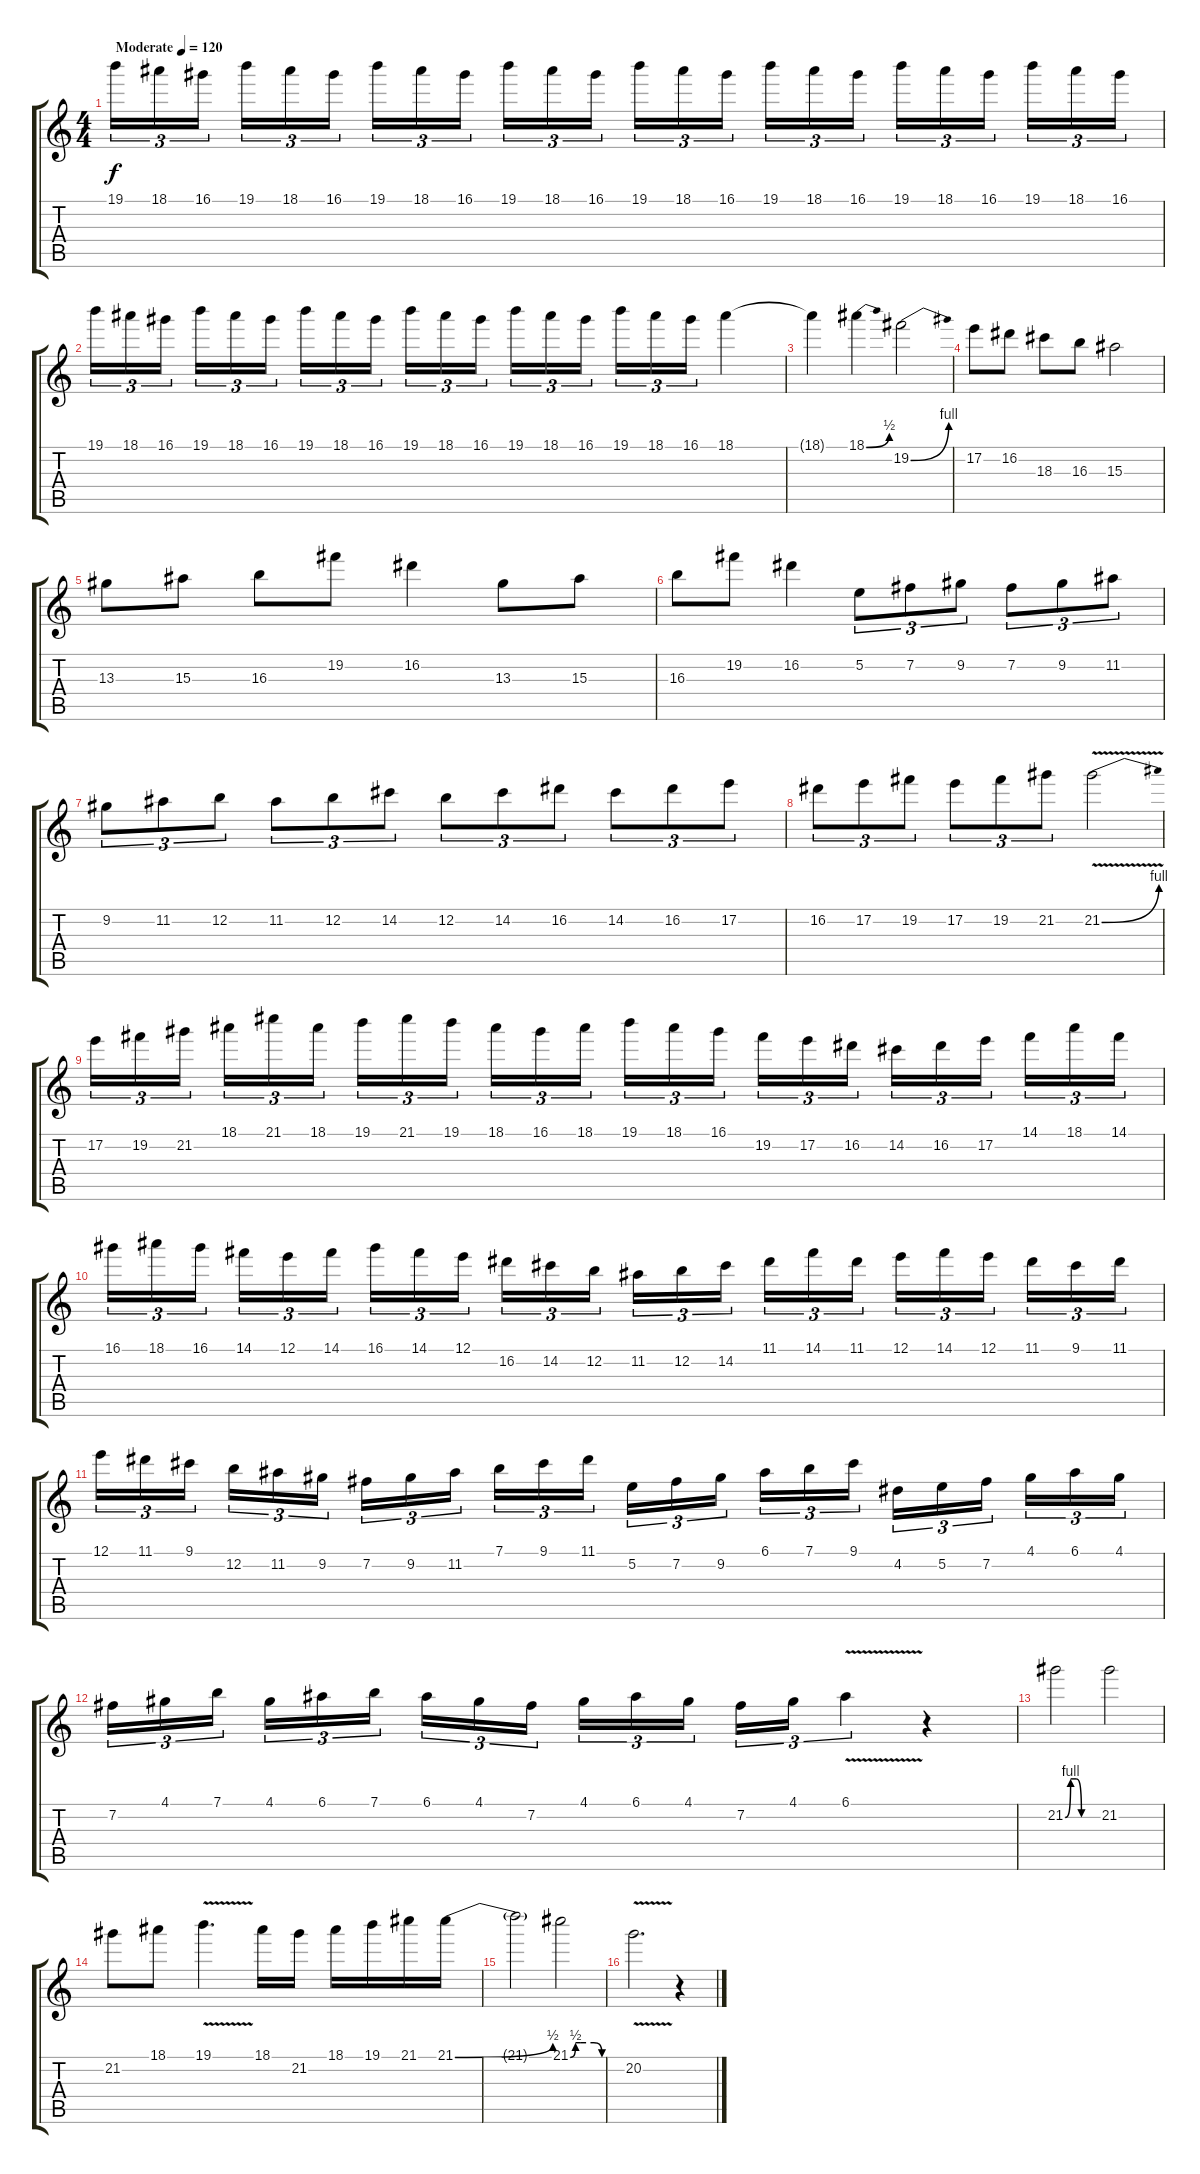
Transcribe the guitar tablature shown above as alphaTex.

\track "" {instrument overdrivenguitar}
\staff {score tabs}
\tuning (E4 B3 G3 D3 A2 E2) {hide}
\ts (4 4)
\tempo (120 "Moderate")
\clef g2
\ks c
19.1.16{tu (3 2) dy f instrument overdrivenguitar} 18.1.16{tu (3 2)} 16.1.16{tu (3 2) beam splitsecondary} 19.1.16{tu (3 2)} 18.1.16{tu (3 2)} 16.1.16{tu (3 2)} 19.1.16{tu (3 2)} 18.1.16{tu (3 2)} 16.1.16{tu (3 2) beam splitsecondary} 19.1.16{tu (3 2)} 18.1.16{tu (3 2)} 16.1.16{tu (3 2)} 19.1.16{tu (3 2)} 18.1.16{tu (3 2)} 16.1.16{tu (3 2) beam splitsecondary} 19.1.16{tu (3 2)} 18.1.16{tu (3 2)} 16.1.16{tu (3 2)} 19.1.16{tu (3 2)} 18.1.16{tu (3 2)} 16.1.16{tu (3 2) beam splitsecondary} 19.1.16{tu (3 2)} 18.1.16{tu (3 2)} 16.1.16{tu (3 2)} |
19.1.16{tu (3 2)} 18.1.16{tu (3 2)} 16.1.16{tu (3 2) beam splitsecondary} 19.1.16{tu (3 2)} 18.1.16{tu (3 2)} 16.1.16{tu (3 2)} 19.1.16{tu (3 2)} 18.1.16{tu (3 2)} 16.1.16{tu (3 2) beam splitsecondary} 19.1.16{tu (3 2)} 18.1.16{tu (3 2)} 16.1.16{tu (3 2)} 19.1.16{tu (3 2)} 18.1.16{tu (3 2)} 16.1.16{tu (3 2) beam splitsecondary} 19.1.16{tu (3 2)} 18.1.16{tu (3 2)} 16.1.16{tu (3 2)} 18.1.4 |
18.1{t}.4 18.1{be (bend 0 0 60 2)}.4 19.2{be (bend 0 0 60 4)}.2 |
17.2.8 16.2.8 18.3.8 16.3.8 15.3.2 |
13.3.8 15.3.8 16.3.8 19.2.8 16.2.4 13.3.8 15.3.8 |
16.3.8 19.2.8 16.2.4 5.2.8{tu (3 2)} 7.2.8{tu (3 2)} 9.2.8{tu (3 2)} 7.2.8{tu (3 2)} 9.2.8{tu (3 2)} 11.2.8{tu (3 2)} |
9.2.8{tu (3 2)} 11.2.8{tu (3 2)} 12.2.8{tu (3 2)} 11.2.8{tu (3 2)} 12.2.8{tu (3 2)} 14.2.8{tu (3 2)} 12.2.8{tu (3 2)} 14.2.8{tu (3 2)} 16.2.8{tu (3 2)} 14.2.8{tu (3 2)} 16.2.8{tu (3 2)} 17.2.8{tu (3 2)} |
16.2.8{tu (3 2)} 17.2.8{tu (3 2)} 19.2.8{tu (3 2)} 17.2.8{tu (3 2)} 19.2.8{tu (3 2)} 21.2.8{tu (3 2)} 21.2{be (bend 0 0 60 4) v}.2 |
17.2.16{tu (3 2)} 19.2.16{tu (3 2)} 21.2.16{tu (3 2) beam splitsecondary} 18.1.16{tu (3 2)} 21.1.16{tu (3 2)} 18.1.16{tu (3 2)} 19.1.16{tu (3 2)} 21.1.16{tu (3 2)} 19.1.16{tu (3 2) beam splitsecondary} 18.1.16{tu (3 2)} 16.1.16{tu (3 2)} 18.1.16{tu (3 2)} 19.1.16{tu (3 2)} 18.1.16{tu (3 2)} 16.1.16{tu (3 2) beam splitsecondary} 19.2.16{tu (3 2)} 17.2.16{tu (3 2)} 16.2.16{tu (3 2)} 14.2.16{tu (3 2)} 16.2.16{tu (3 2)} 17.2.16{tu (3 2) beam splitsecondary} 14.1.16{tu (3 2)} 18.1.16{tu (3 2)} 14.1.16{tu (3 2)} |
16.1.16{tu (3 2)} 18.1.16{tu (3 2)} 16.1.16{tu (3 2) beam splitsecondary} 14.1.16{tu (3 2)} 12.1.16{tu (3 2)} 14.1.16{tu (3 2)} 16.1.16{tu (3 2)} 14.1.16{tu (3 2)} 12.1.16{tu (3 2) beam splitsecondary} 16.2.16{tu (3 2)} 14.2.16{tu (3 2)} 12.2.16{tu (3 2)} 11.2.16{tu (3 2)} 12.2.16{tu (3 2)} 14.2.16{tu (3 2) beam splitsecondary} 11.1.16{tu (3 2)} 14.1.16{tu (3 2)} 11.1.16{tu (3 2)} 12.1.16{tu (3 2)} 14.1.16{tu (3 2)} 12.1.16{tu (3 2) beam splitsecondary} 11.1.16{tu (3 2)} 9.1.16{tu (3 2)} 11.1.16{tu (3 2)} |
12.1.16{tu (3 2)} 11.1.16{tu (3 2)} 9.1.16{tu (3 2) beam splitsecondary} 12.2.16{tu (3 2)} 11.2.16{tu (3 2)} 9.2.16{tu (3 2)} 7.2.16{tu (3 2)} 9.2.16{tu (3 2)} 11.2.16{tu (3 2) beam splitsecondary} 7.1.16{tu (3 2)} 9.1.16{tu (3 2)} 11.1.16{tu (3 2)} 5.2.16{tu (3 2)} 7.2.16{tu (3 2)} 9.2.16{tu (3 2) beam splitsecondary} 6.1.16{tu (3 2)} 7.1.16{tu (3 2)} 9.1.16{tu (3 2)} 4.2.16{tu (3 2)} 5.2.16{tu (3 2)} 7.2.16{tu (3 2) beam splitsecondary} 4.1.16{tu (3 2)} 6.1.16{tu (3 2)} 4.1.16{tu (3 2)} |
7.2.16{tu (3 2)} 4.1.16{tu (3 2)} 7.1.16{tu (3 2) beam splitsecondary} 4.1.16{tu (3 2)} 6.1.16{tu (3 2)} 7.1.16{tu (3 2)} 6.1.16{tu (3 2)} 4.1.16{tu (3 2)} 7.2.16{tu (3 2) beam splitsecondary} 4.1.16{tu (3 2)} 6.1.16{tu (3 2)} 4.1.16{tu (3 2)} 7.2.16{tu (3 2)} 4.1.16{tu (3 2)} 6.1{v}.4{tu (3 2)} r.4 |
21.2{be (custom 0 0 10 4 20 4 30 0 60 0)}.2 21.2.2 |
21.2.8 18.1.8 19.1{v}.4{d} 18.1.16 21.2.16 18.1.16 19.1.16 21.1.16 21.1{be (bend 0 0 60 2)}.16 |
21.1{t}.2 21.1{be (custom 0 0 10 2 20 2 30 2 45 2 60 0)}.2 |
20.2{v}.2{d} r.4
